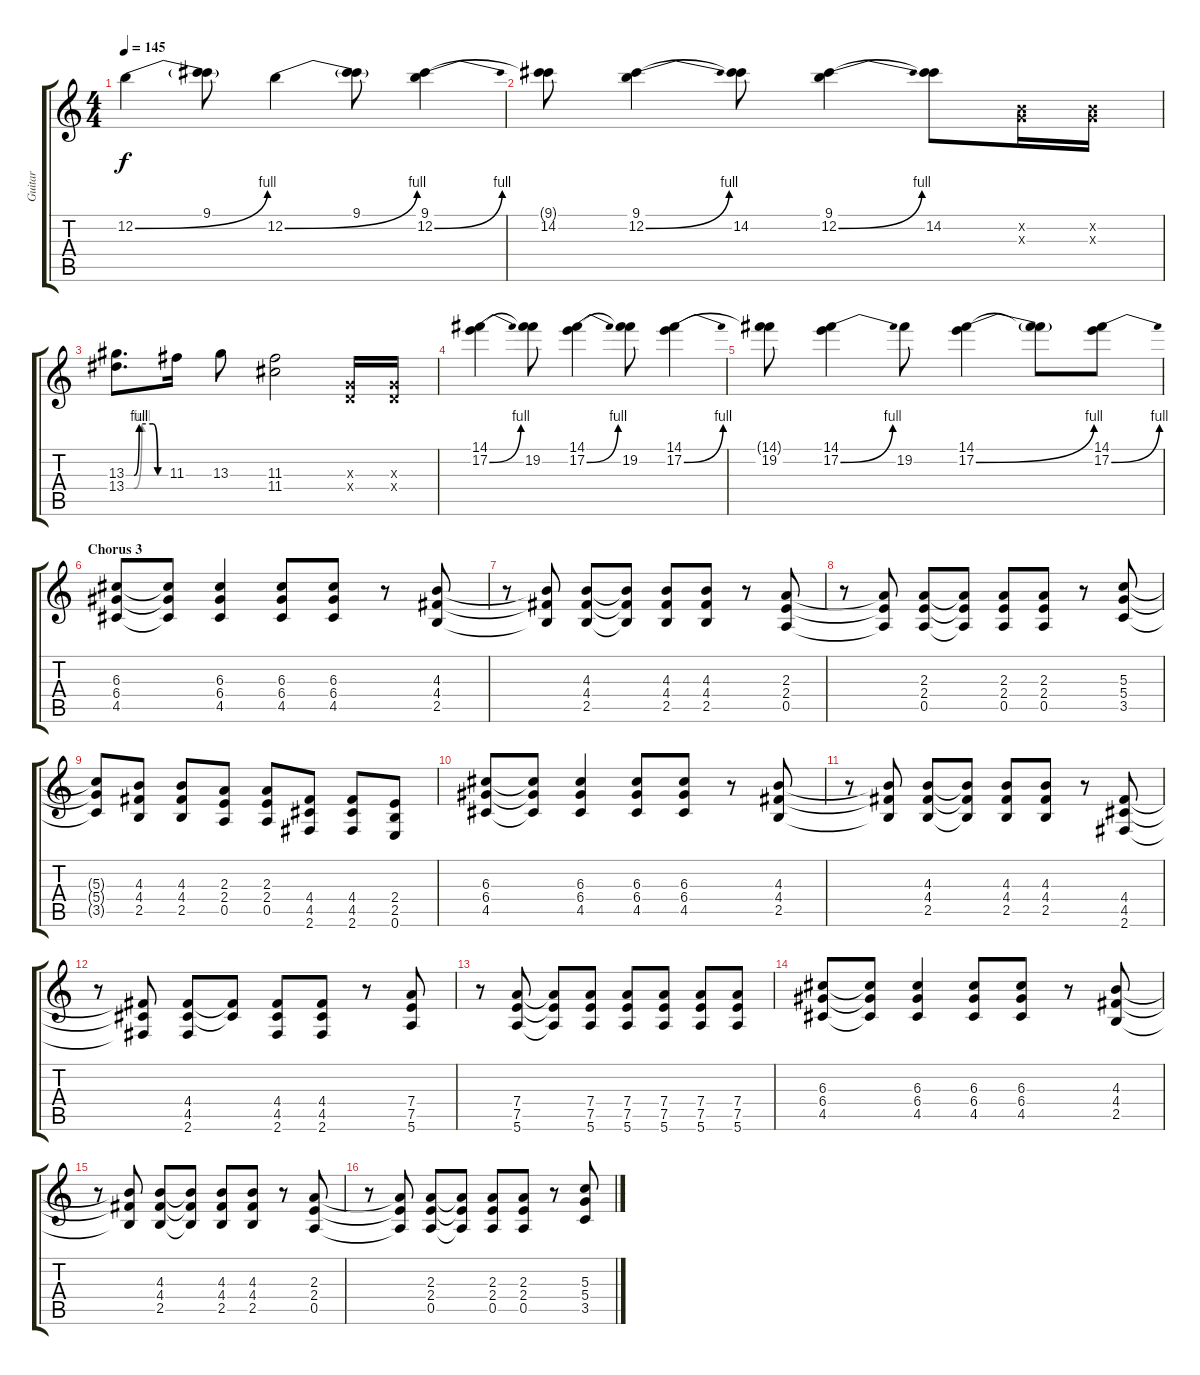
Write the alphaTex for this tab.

\track ("Guitar" "Guitar") {instrument distortionguitar}
\staff {score tabs}
\tuning (E4 B3 G3 D3 A2 E2) {hide}
\ts (4 4)
\tempo 145
\clef g2
\ks c
12.2{be (bend 0 0 60 4)}.4{dy f} (9.1 12.2{t}).8 12.2{be (bend 0 0 60 4)}.4 (9.1 12.2{t}).8 (9.1 12.2{be (bend 0 0 60 4)}).4 |
(9.1{t} 14.2).8 (9.1 12.2{be (bend 0 0 60 4)}).4 (9.1{t} 14.2).8 (9.1 12.2{be (bend 0 0 60 4)}).4 (9.1{t} 14.2).8 (0.2{x} 0.3{x}).16 (0.2{x} 0.3{x}).16 |
(13.3{be (custom 0 0 12 0 20 4 41 4 48 0 60 0)} 13.4{be (custom 0 0 12 0 24 4 40 4 49 0 60 0)}).8{d} 11.3.16 13.3.8 (11.3 11.4).2 (0.3{x} 0.4{x}).16 (0.3{x} 0.4{x}).16 |
(14.1 17.2{be (bend 0 0 60 4)}).4 (14.1{t} 19.2).8 (14.1 17.2{be (bend 0 0 60 4)}).4 (14.1{t} 19.2).8 (14.1 17.2{be (bend 0 0 60 4)}).4 |
(14.1{t} 19.2).8 (14.1 17.2{be (bend 0 0 60 4)}).4 19.2.8 (14.1 17.2{be (bend 0 0 60 4)}).4 (14.1{t} 17.2{t}).8 (14.1 17.2{be (bend 0 0 60 4)}).8 |
\section ("" "Chorus 3")
(6.3 6.4 4.5).8{instrument distortionguitar} (6.3{t} 6.4{t} 4.5{t}).8 (6.3 6.4 4.5).4 (6.3 6.4 4.5).8 (6.3 6.4 4.5).8 r.8 (4.3 4.4 2.5).8 |
r.8 (4.3{t} 4.4{t} 2.5{t}).8 (4.3 4.4 2.5).8 (4.3{t} 4.4{t} 2.5{t}).8 (4.3 4.4 2.5).8 (4.3 4.4 2.5).8 r.8 (2.3 2.4 0.5).8 |
r.8 (2.3{t} 2.4{t} 0.5{t}).8 (2.3 2.4 0.5).8 (2.3{t} 2.4{t} 0.5{t}).8 (2.3 2.4 0.5).8 (2.3 2.4 0.5).8 r.8 (5.3 5.4 3.5).8 |
(5.3{t} 5.4{t} 3.5{t}).8 (4.3 4.4 2.5).8 (4.3 4.4 2.5).8 (2.3 2.4 0.5).8 (2.3 2.4 0.5).8 (4.4 4.5 2.6).8 (4.4 4.5 2.6).8 (2.4 2.5 0.6).8 |
(6.3 6.4 4.5).8{instrument distortionguitar} (6.3{t} 6.4{t} 4.5{t}).8 (6.3 6.4 4.5).4 (6.3 6.4 4.5).8 (6.3 6.4 4.5).8 r.8 (4.3 4.4 2.5).8 |
r.8 (4.3{t} 4.4{t} 2.5{t}).8 (4.3 4.4 2.5).8 (4.3{t} 4.4{t} 2.5{t}).8 (4.3 4.4 2.5).8 (4.3 4.4 2.5).8 r.8 (4.4 4.5 2.6).8 |
r.8 (4.4{t} 4.5{t} 2.6{t}).8 (4.4 4.5 2.6).8 (4.4{t} 4.5{t}).8 (4.4 4.5 2.6).8 (4.4 4.5 2.6).8 r.8 (7.4 7.5 5.6).8 |
r.8 (7.4 7.5 5.6).8 (7.4{t} 7.5{t} 5.6{t}).8 (7.4 7.5 5.6).8 (7.4 7.5 5.6).8 (7.4 7.5 5.6).8 (7.4 7.5 5.6).8 (7.4 7.5 5.6).8 |
(6.3 6.4 4.5).8{instrument distortionguitar} (6.3{t} 6.4{t} 4.5{t}).8 (6.3 6.4 4.5).4 (6.3 6.4 4.5).8 (6.3 6.4 4.5).8 r.8 (4.3 4.4 2.5).8 |
r.8 (4.3{t} 4.4{t} 2.5{t}).8 (4.3 4.4 2.5).8 (4.3{t} 4.4{t} 2.5{t}).8 (4.3 4.4 2.5).8 (4.3 4.4 2.5).8 r.8 (2.3 2.4 0.5).8 |
r.8 (2.3{t} 2.4{t} 0.5{t}).8 (2.3 2.4 0.5).8 (2.3{t} 2.4{t} 0.5{t}).8 (2.3 2.4 0.5).8 (2.3 2.4 0.5).8 r.8 (5.3 5.4 3.5).8
